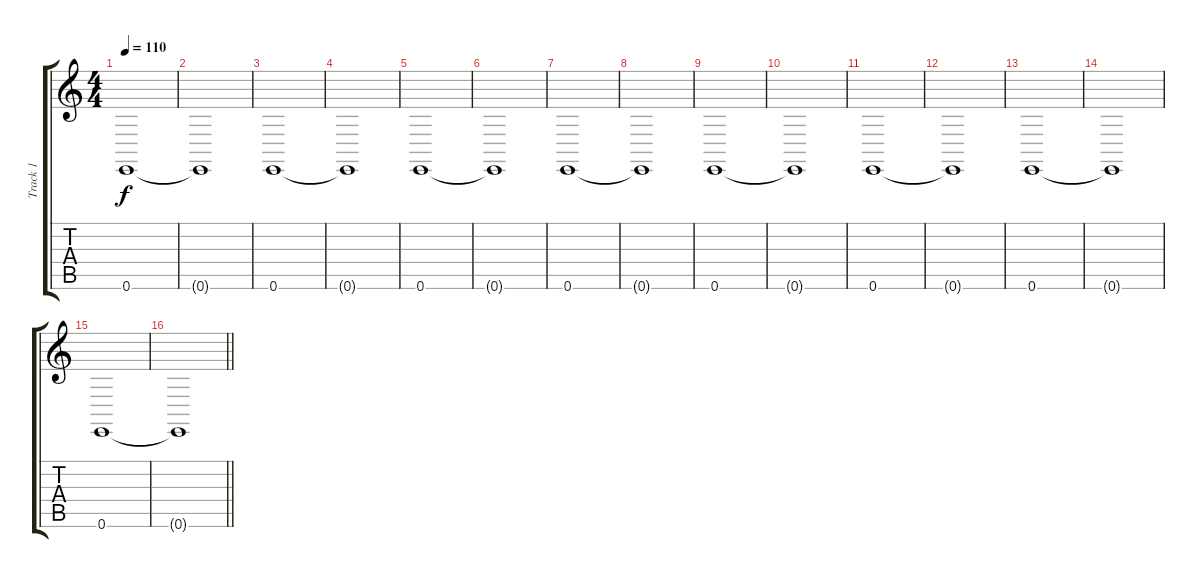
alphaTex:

\track ("Track 1" "Track 1") {instrument cello}
\staff {score tabs}
\tuning (E4 B3 G3 D3 A2 E2) {hide}
\ts (4 4)
\tempo 110
\clef g2
\ks c
0.6.1{dy f volume 16 balance 11 instrument harpsichord} |
0.6{t}.1 |
0.6.1{volume 16 balance 11 instrument harpsichord} |
0.6{t}.1 |
0.6.1{volume 16 balance 11 instrument harpsichord} |
0.6{t}.1 |
0.6.1{volume 16 balance 11 instrument harpsichord} |
0.6{t}.1 |
0.6.1{volume 16 balance 11 instrument harpsichord} |
0.6{t}.1 |
0.6.1{volume 16 balance 11 instrument harpsichord} |
0.6{t}.1 |
0.6.1{volume 16 balance 11 instrument harpsichord} |
0.6{t}.1 |
0.6.1{volume 16 balance 11 instrument harpsichord} |
\barLineRight lightlight
0.6{t}.1
